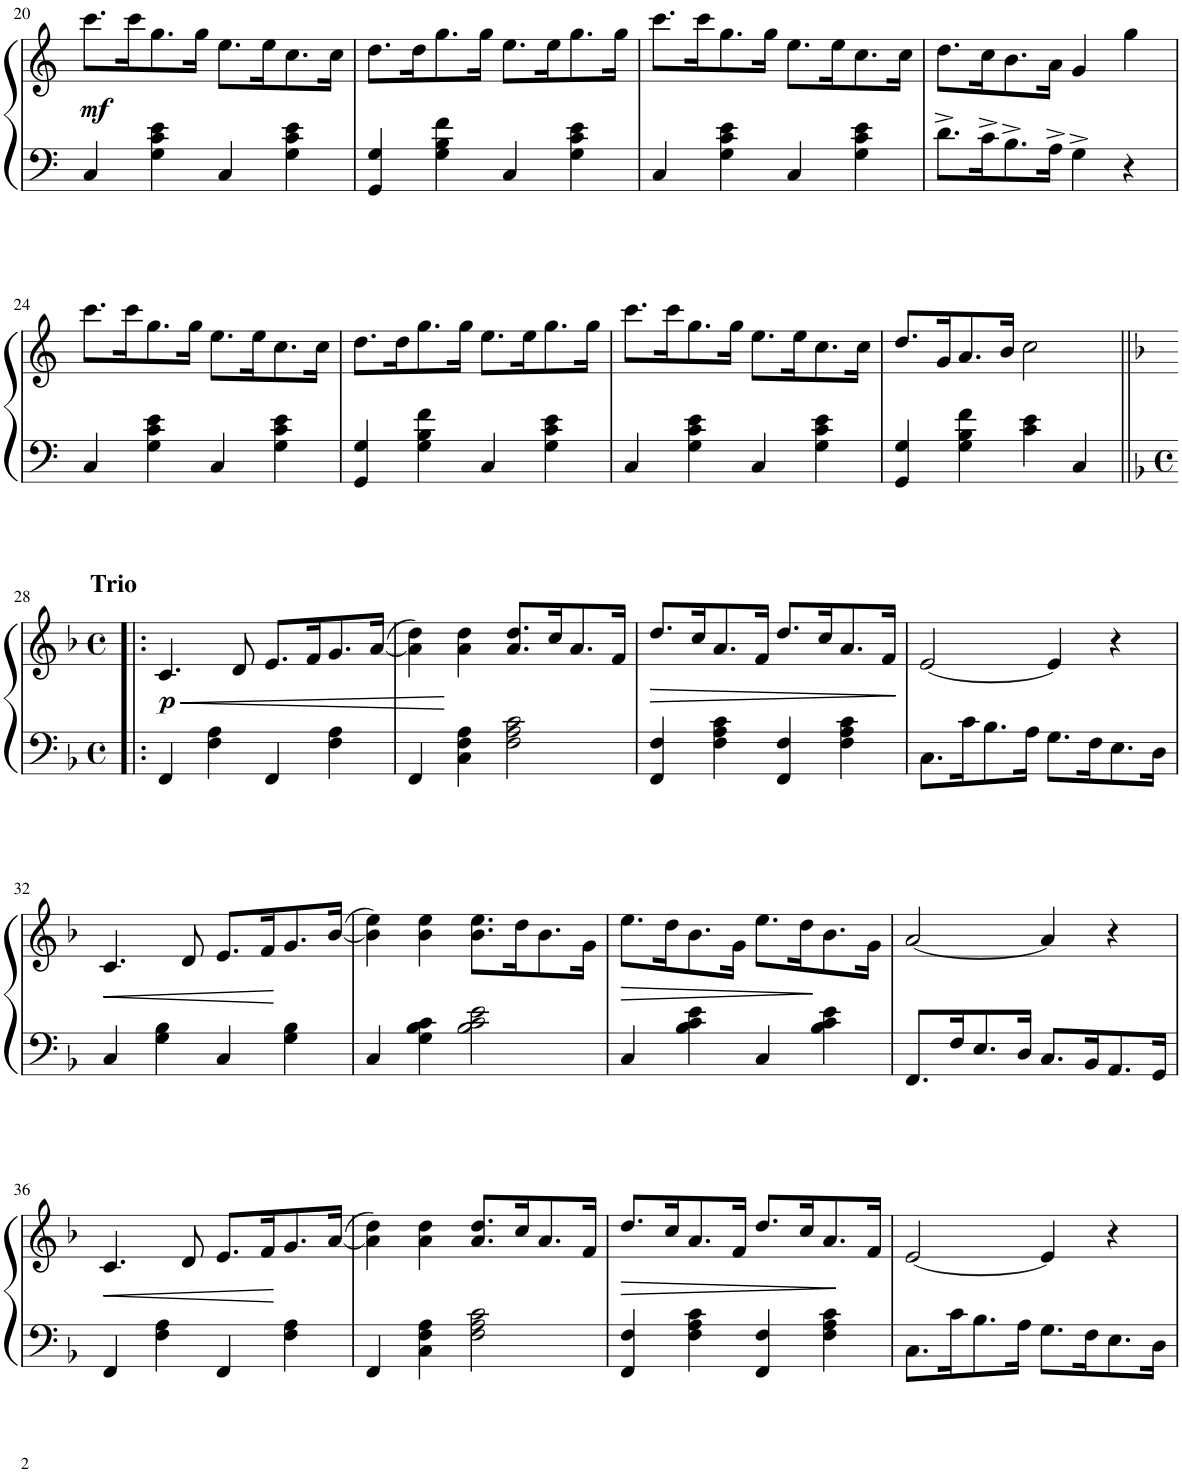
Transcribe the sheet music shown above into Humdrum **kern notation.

**kern	**kern	**dynam
*part1	*part1	*part1
*staff2	*staff1	*staff1/2
*I"Piano	*	*
*I'Pno.	*	*
!!LO:PB:g=z
*clefF4	*clefG2	*
*k[]	*k[]	*
*M4/4	*M4/4	*
*met(c)	*met(c)	*
=20	=20	=20
!	!	!LO:DY:b
4C/	8.ccc\L	mf
.	16ccc\K	.
4G\ 4c\ 4e\	8.gg\	.
.	16gg\Jk	.
4C/	8.ee\L	.
.	16ee\K	.
4G\ 4c\ 4e\	8.cc\	.
.	16cc\Jk	.
=21	=21	=21
4GG/ 4G/	8.dd\L	.
.	16dd\K	.
4G\ 4B\ 4f\	8.gg\	.
.	16gg\Jk	.
4C/	8.ee\L	.
.	16ee\K	.
4G\ 4c\ 4e\	8.gg\	.
.	16gg\Jk	.
=22	=22	=22
4C/	8.ccc\L	.
.	16ccc\K	.
4G\ 4c\ 4e\	8.gg\	.
.	16gg\Jk	.
4C/	8.ee\L	.
.	16ee\K	.
4G\ 4c\ 4e\	8.cc\	.
.	16cc\Jk	.
=23	=23	=23
8.d^\L	8.dd\L	.
16c^\K	16cc\K	.
8.B^\	8.b\	.
16A^\Jk	16a\Jk	.
4G^\	4g/	.
4r	4gg\	.
!!LO:LB:g=z
=24	=24	=24
4C/	8.ccc\L	.
.	16ccc\K	.
4G\ 4c\ 4e\	8.gg\	.
.	16gg\Jk	.
4C/	8.ee\L	.
.	16ee\K	.
4G\ 4c\ 4e\	8.cc\	.
.	16cc\Jk	.
=25	=25	=25
4GG/ 4G/	8.dd\L	.
.	16dd\K	.
4G\ 4B\ 4f\	8.gg\	.
.	16gg\Jk	.
4C/	8.ee\L	.
.	16ee\K	.
4G\ 4c\ 4e\	8.gg\	.
.	16gg\Jk	.
=26	=26	=26
4C/	8.ccc\L	.
.	16ccc\K	.
4G\ 4c\ 4e\	8.gg\	.
.	16gg\Jk	.
4C/	8.ee\L	.
.	16ee\K	.
4G\ 4c\ 4e\	8.cc\	.
.	16cc\Jk	.
=27	=27	=27
4GG/ 4G/	8.dd/L	.
.	16g/K	.
4G\ 4B\ 4f\	8.a/	.
.	16b/Jk	.
4c\ 4e\	2cc\	.
4C/	.	.
!!LO:LB:g=z
=28!|:	=28!|:	=28!|:
*k[b-]	*k[b-]	*
*M4/4	*M4/4	*
*met(c)	*met(c)	*
!	!LO:TX:a:B:t=Trio	!
!	!	!LO:HP:b
!	!	!LO:DY:n=1:b
4FF/	4.c/	< p
4F\ 4A\	.	.
.	8d/	.
4FF/	8.e/L	.
.	16f/K	.
4F\ 4A\	8.g/	.
.	([<16a/Jk	.
=29	=29	=29
4FF/	4a\] 4dd\)	.
4C\ 4F\ 4A\	4a\ 4dd\	.
2F\ 2A\ 2c\	8.a/ 8.dd/L	[
.	16cc/K	.
.	8.a/	.
.	16f/Jk	.
=30	=30	=30
!	!	!LO:HP:b
4FF/ 4F/	8.dd/L	>
.	16cc/K	.
4F\ 4A\ 4c\	8.a/	.
.	16f/Jk	.
4FF/ 4F/	8.dd/L	.
.	16cc/K	.
4F\ 4A\ 4c\	8.a/	.
.	16f/Jk	.
.	.	]
=31	=31	=31
8.C\L	[2e/	.
16c\K	.	.
8.B-\	.	.
16A\Jk	.	.
8.G\L	4e/]	.
16F\K	.	.
8.E\	4r	.
16D\Jk	.	.
!!LO:LB:g=z
=32	=32	=32
!	!	!LO:HP:b
4C/	4.c/	<
4G\ 4B-\	.	.
.	8d/	.
4C/	8.e/L	.
.	16f/K	.
4G\ 4B-\	8.g/	[
.	([<16b-/Jk	.
=33	=33	=33
4C/	4b-\] 4ee\)	.
4G\ 4B-\ 4c\	4b-\ 4ee\	.
2B-\ 2c\ 2e\	8.b-\ 8.ee\L	.
.	16dd\K	.
.	8.b-\	.
.	16g\Jk	.
=34	=34	=34
!	!	!LO:HP:b
4C/	8.ee\L	>
.	16dd\K	.
4B-\ 4c\ 4e\	8.b-\	.
.	16g\Jk	.
4C/	8.ee\L	.
.	16dd\K	.
4B-\ 4c\ 4e\	8.b-\	]
.	16g\Jk	.
=35	=35	=35
8.FF/L	[2a/	.
16F/K	.	.
8.E/	.	.
16D/Jk	.	.
8.C/L	4a/]	.
16BB-/K	.	.
8.AA/	4r	.
16GG/Jk	.	.
!!LO:LB:g=z
=36	=36	=36
!	!	!LO:HP:b
4FF/	4.c/	<
4F\ 4A\	.	.
.	8d/	.
4FF/	8.e/L	.
.	16f/K	.
4F\ 4A\	8.g/	[
.	([<16a/Jk	.
=37	=37	=37
4FF/	4a\] 4dd\)	.
4C\ 4F\ 4A\	4a\ 4dd\	.
2F\ 2A\ 2c\	8.a/ 8.dd/L	.
.	16cc/K	.
.	8.a/	.
.	16f/Jk	.
=38	=38	=38
!	!	!LO:HP:b
4FF/ 4F/	8.dd/L	>
.	16cc/K	.
4F\ 4A\ 4c\	8.a/	.
.	16f/Jk	.
4FF/ 4F/	8.dd/L	.
.	16cc/K	.
4F\ 4A\ 4c\	8.a/	.
.	16f/Jk	]
=39	=39	=39
8.C\L	[2e/	.
16c\K	.	.
8.B-\	.	.
16A\Jk	.	.
8.G\L	4e/]	.
16F\K	.	.
8.E\	4r	.
16D\Jk	.	.
=	=	=
*-	*-	*-
